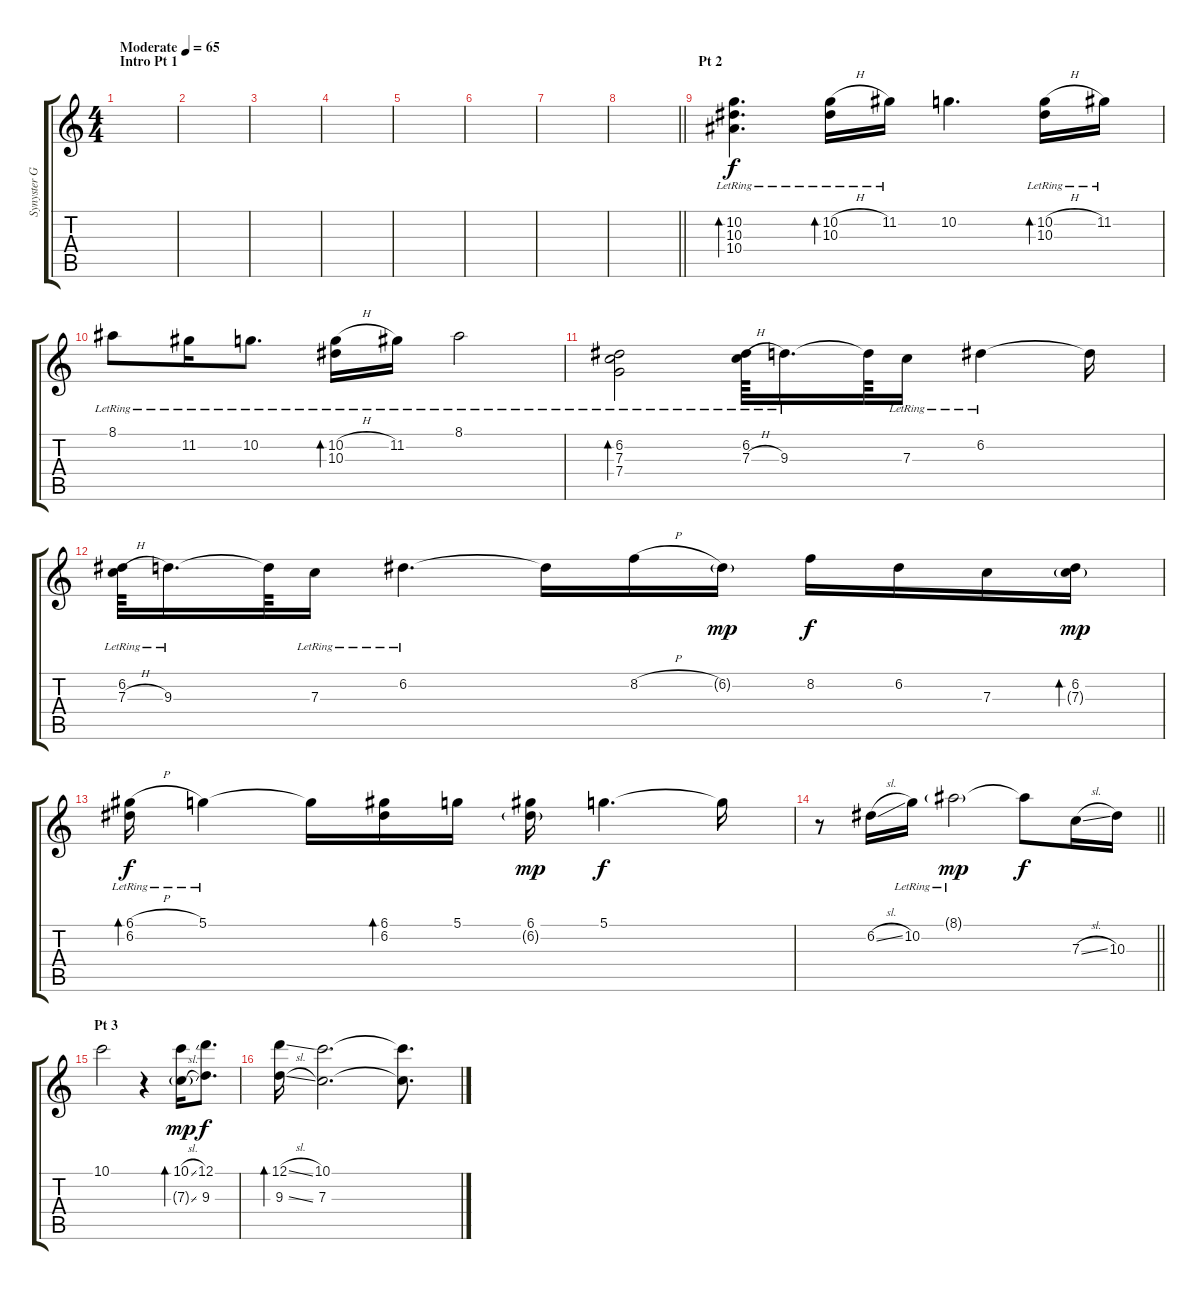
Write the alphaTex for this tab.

\track ("Synyster Gates [Guitar]" "Synyster G") {instrument electricguitarclean}
\staff {score tabs}
\tuning (D4 A3 F3 C3 G2 C2) {hide}
\ts (4 4)
\section ("" "Intro Pt 1")
\tempo (65 "Moderate")
\clef g2
\ks c
|
|
|
|
|
|
|
\barLineRight lightlight
|
\section ("" "Pt 2")
(10.2{lr} 10.3{lr} 10.4{lr}).4{d bd 60} (10.2{h lr} 10.3{lr}).16{bd 120} 11.2{lr}.16 10.2.4{d} (10.2{h lr} 10.3{lr}).16{bd 120} 11.2{lr}.16 |
8.1{lr}.8 11.2{lr}.16 10.2{lr}.8{d} (10.2{h lr} 10.3{lr}).16{bd 120} 11.2{lr}.16 8.1{lr}.2 |
(6.2{lr} 7.3{lr} 7.4{lr}).2{bd 120} (6.2{lr} 7.3{h lr}).64 9.3{lr}.16{d} 9.3{t}.64 7.3{lr}.16 6.2{lr}.4 6.2{t}.16 |
(6.2{lr} 7.3{h lr}).64 9.3{lr}.16{d} 9.3{t}.64 7.3{lr}.16 6.2{lr}.4{d} 6.2{t}.16 8.2{h}.16 6.2{g}.16{dy mp} 8.2.16{dy f} 6.2.16 7.3.16 (6.2 7.3{g}).16{bd 60 dy mp} |
(6.1{h lr} 6.2{lr}).16{bd 60 dy f} 5.1{lr}.4 5.1{t}.16 (6.1 6.2).16{bd 60} 5.1.16 (6.1 6.2{g}).16{dy mp} 5.1.4{d dy f} 5.1{t}.16 |
\barLineRight lightlight
r.8 6.2{sl}.16 10.2{lr}.16 8.1{g lr}.2{dy mp} 8.1{t}.8{dy f} 7.3{sl}.16 10.3.16 |
\section ("" "Pt 3")
10.1.2 r.4 (10.1{sl} 7.3{sl g}).16{bd 120 dy mp} (12.1 9.3).8{d dy f} |
(12.1{sl} 9.3{sl}).16{bd 120} (10.1 7.3).2{d} (10.1{t} 7.3{t}).8{d}
